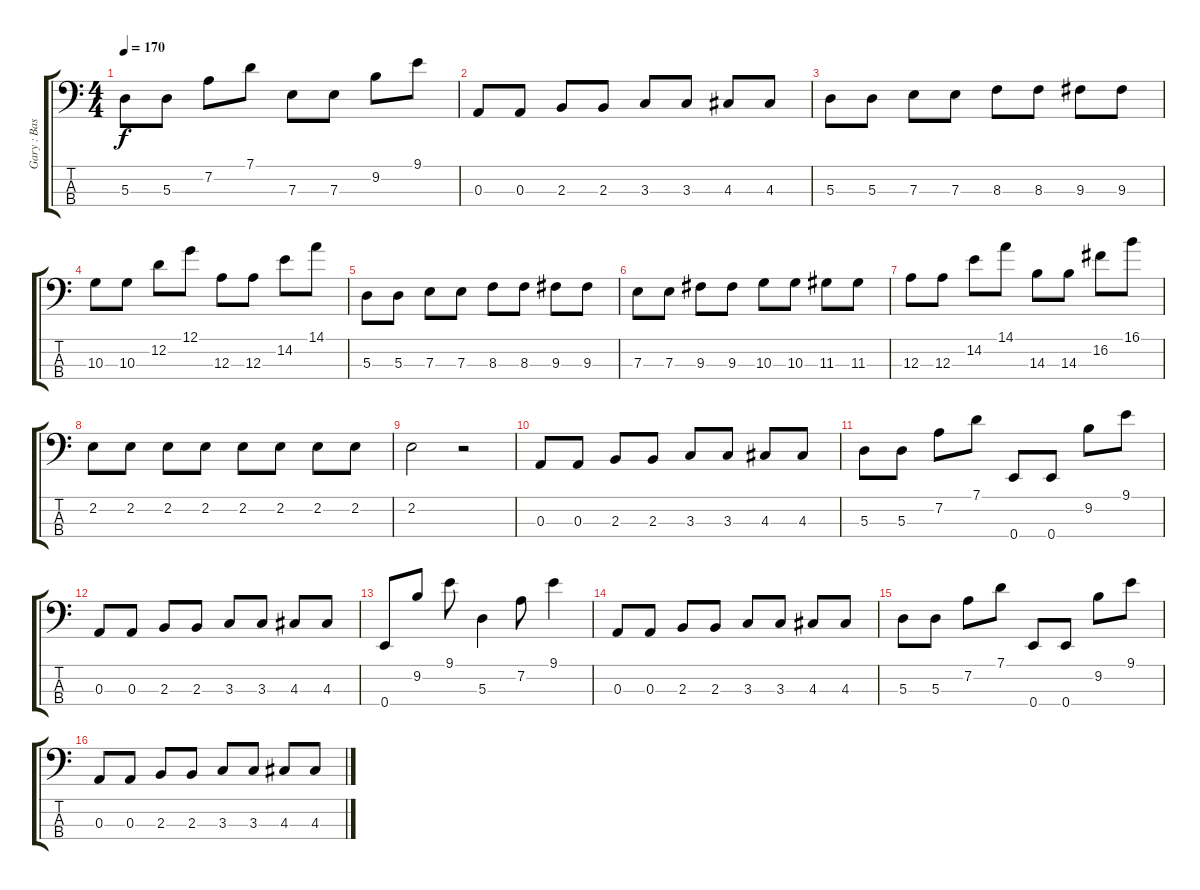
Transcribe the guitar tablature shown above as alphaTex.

\track ("Gary : Bass" "Gary : Bas") {instrument electricbasspick}
\staff {score tabs}
\tuning (G2 D2 A1 E1) {hide}
\ts (4 4)
\tempo 170
\clef f4
\ks c
5.3.8{dy f} 5.3.8 7.2.8 7.1.8 7.3.8 7.3.8 9.2.8 9.1.8 |
0.3.8 0.3.8 2.3.8 2.3.8 3.3.8 3.3.8 4.3.8 4.3.8 |
5.3.8 5.3.8 7.3.8 7.3.8 8.3.8 8.3.8 9.3.8 9.3.8 |
10.3.8 10.3.8 12.2.8 12.1.8 12.3.8 12.3.8 14.2.8 14.1.8 |
5.3.8 5.3.8 7.3.8 7.3.8 8.3.8 8.3.8 9.3.8 9.3.8 |
7.3.8 7.3.8 9.3.8 9.3.8 10.3.8 10.3.8 11.3.8 11.3.8 |
12.3.8 12.3.8 14.2.8 14.1.8 14.3.8 14.3.8 16.2.8 16.1.8 |
2.2.8 2.2.8 2.2.8 2.2.8 2.2.8 2.2.8 2.2.8 2.2.8 |
2.2.2 r.2 |
0.3.8 0.3.8 2.3.8 2.3.8 3.3.8 3.3.8 4.3.8 4.3.8 |
5.3.8 5.3.8 7.2.8 7.1.8 0.4.8 0.4.8 9.2.8 9.1.8 |
0.3.8 0.3.8 2.3.8 2.3.8 3.3.8 3.3.8 4.3.8 4.3.8 |
0.4.8 9.2.8 9.1.8 5.3.4 7.2.8 9.1.4 |
0.3.8 0.3.8 2.3.8 2.3.8 3.3.8 3.3.8 4.3.8 4.3.8 |
5.3.8 5.3.8 7.2.8 7.1.8 0.4.8 0.4.8 9.2.8 9.1.8 |
0.3.8 0.3.8 2.3.8 2.3.8 3.3.8 3.3.8 4.3.8 4.3.8
